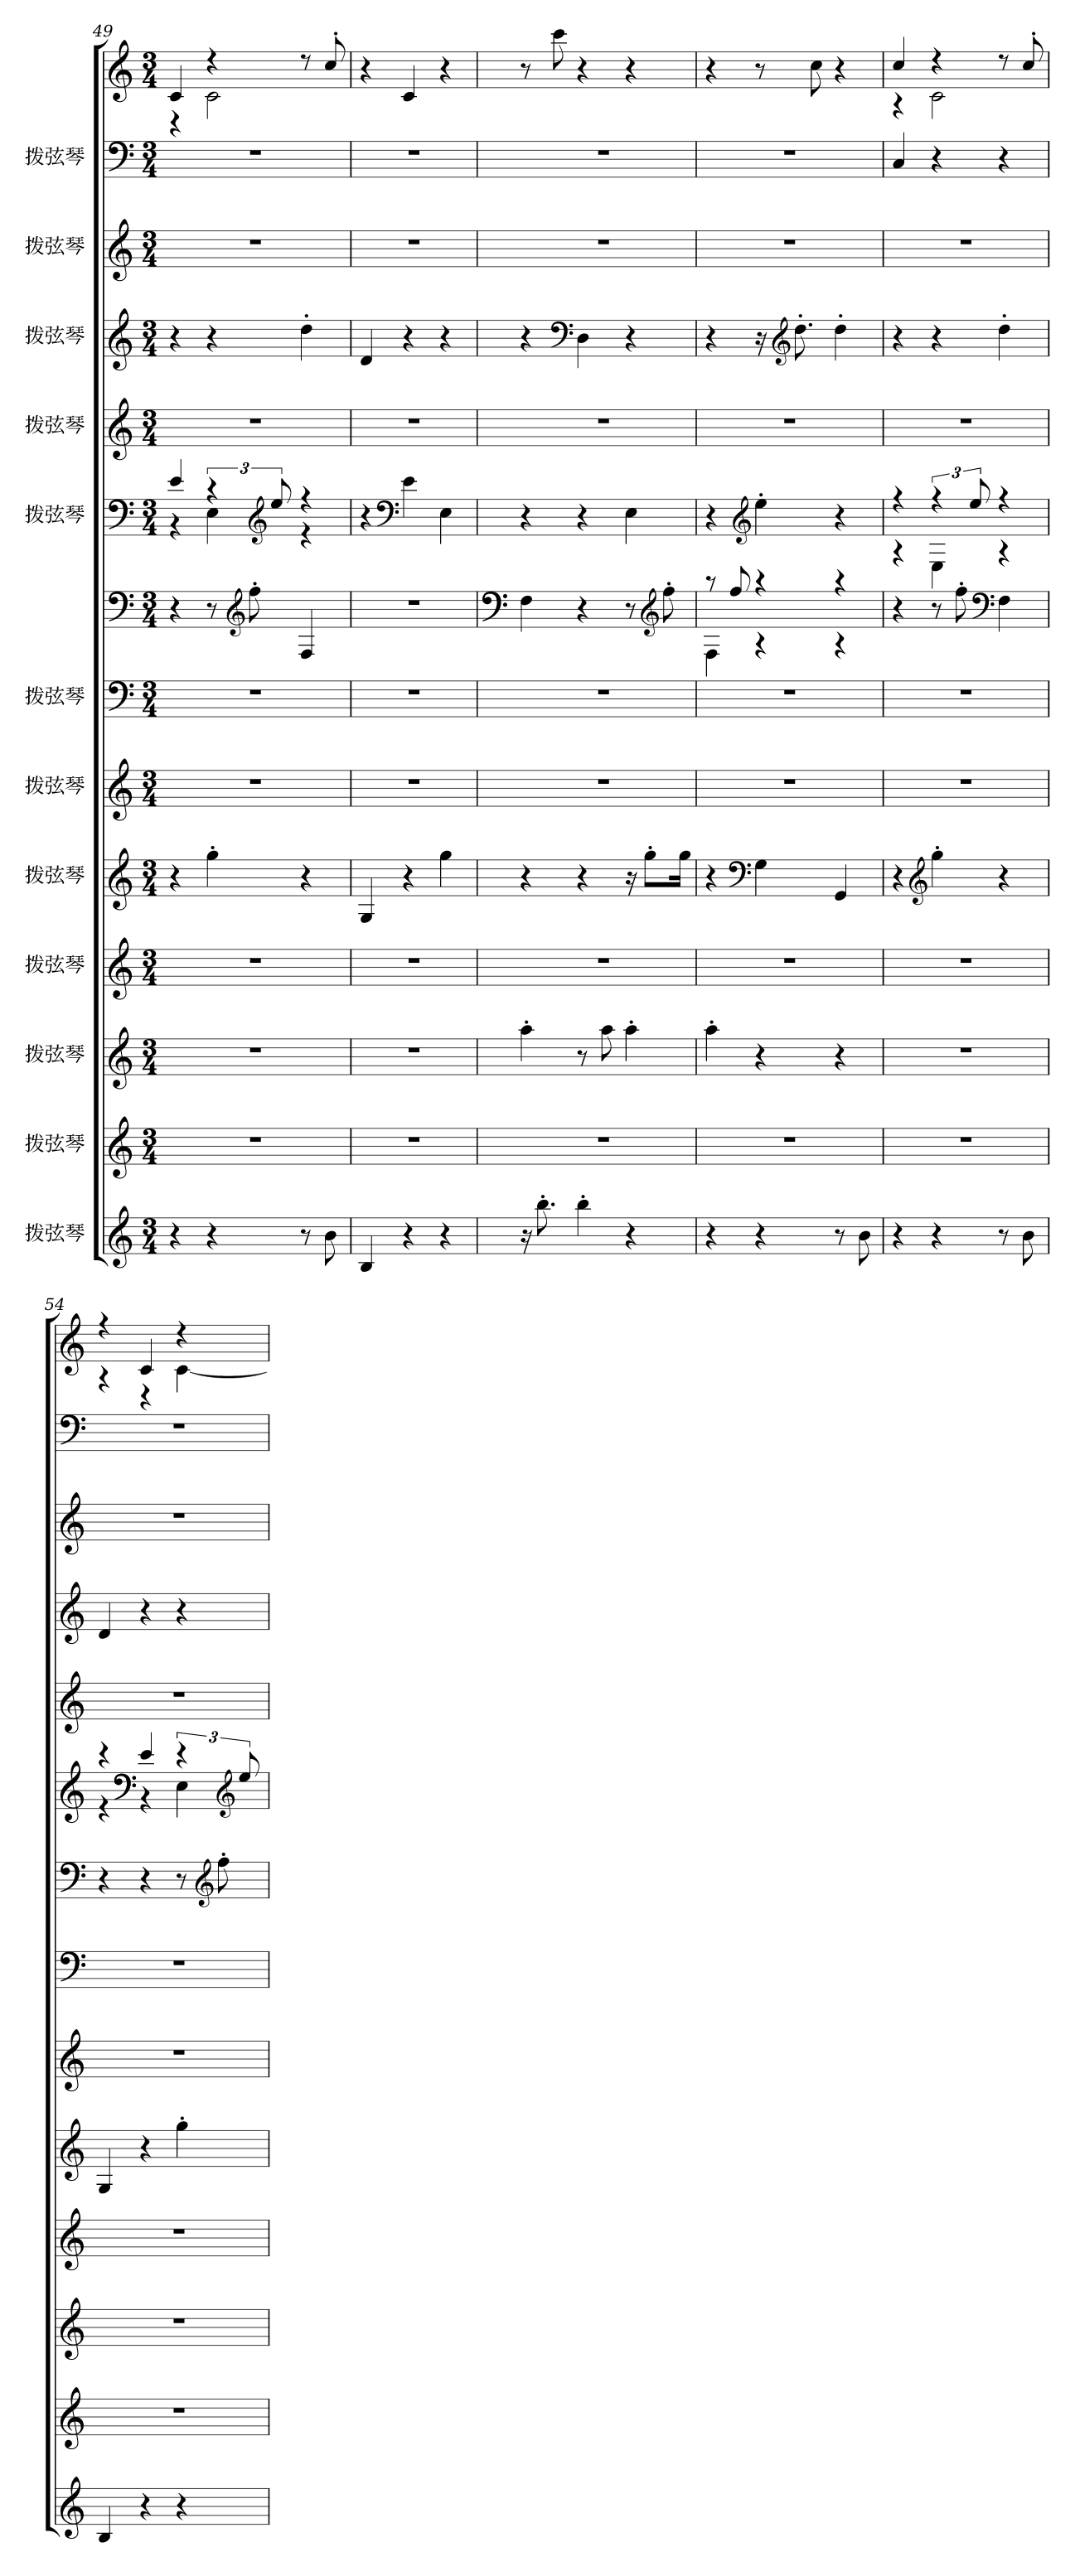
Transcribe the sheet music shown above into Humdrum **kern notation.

**kern	**kern	**kern	**kern	**kern	**kern	**kern	**kern	**kern	**kern	**kern	**kern	**kern	**kern
*part12	*part11	*part10	*part9	*part8	*part7	*part6	*part6	*part5	*part4	*part3	*part2	*part1	*part1
*staff14	*staff13	*staff12	*staff11	*staff10	*staff9	*staff8	*staff7	*staff6	*staff5	*staff4	*staff3	*staff2	*staff1
*I"拨弦琴	*I"拨弦琴	*I"拨弦琴	*I"拨弦琴	*I"拨弦琴	*I"拨弦琴	*I"拨弦琴	*	*I"拨弦琴	*I"拨弦琴	*I"拨弦琴	*I"拨弦琴	*I"拨弦琴	*
!!LO:PB:g=z
*clefG2	*clefG2	*clefG2	*clefG2	*clefG2	*clefG2	*clefF4	*clefF4	*clefF4	*clefG2	*clefG2	*clefG2	*clefF4	*clefG2
*k[]	*k[]	*k[]	*k[]	*k[]	*k[]	*k[]	*k[]	*k[]	*k[]	*k[]	*k[]	*k[]	*k[]
*M3/4	*M3/4	*M3/4	*M3/4	*M3/4	*M3/4	*M3/4	*M3/4	*M3/4	*M3/4	*M3/4	*M3/4	*M3/4	*M3/4
=49	=49	=49	=49	=49	=49	=49	=49	=49	=49	=49	=49	=49	=49
*	*	*	*	*	*	*	*	*^	*	*	*	*	*^
4r	2.r	2.r	2.r	4r	2.r	2.r	4r	4e/	4r	2.r	4r	2.r	2.r	4c/	4r
4r	.	.	.	4gg'\	.	.	8r	6r	4E\	.	4r	.	.	4r	2c\
*	*	*	*	*	*	*	*clefG2	*	*	*	*	*	*	*	*
.	.	.	.	.	.	.	8ff'\	.	.	.	.	.	.	.	.
*	*	*	*	*	*	*	*	*clefG2	*	*	*	*	*	*	*
.	.	.	.	.	.	.	.	12ee/	.	.	.	.	.	.	.
8r	.	.	.	4r	.	.	4F/	4r	4r	.	4dd'\	.	.	8r	.
8b\	.	.	.	.	.	.	.	.	.	.	.	.	.	8cc'/	.
*	*	*	*	*	*	*	*	*v	*v	*	*	*	*	*v	*v
=50	=50	=50	=50	=50	=50	=50	=50	=50	=50	=50	=50	=50	=50
4B/	2.r	2.r	2.r	4G/	2.r	2.r	2.r	4r	2.r	4d/	2.r	2.r	4r
*	*	*	*	*	*	*	*	*clefF4	*	*	*	*	*
4r	.	.	.	4r	.	.	.	4e\	.	4r	.	.	4c/
4r	.	.	.	4gg\	.	.	.	4E\	.	4r	.	.	4r
=51	=51	=51	=51	=51	=51	=51	=51	=51	=51	=51	=51	=51	=51
*	*	*	*	*	*	*	*clefF4	*	*	*	*	*	*
16r	2.r	4aa'\	2.r	4r	2.r	2.r	4F\	4r	2.r	4r	2.r	2.r	8r
8.bb'\	.	.	.	.	.	.	.	.	.	.	.	.	.
.	.	.	.	.	.	.	.	.	.	.	.	.	8ccc\
*	*	*	*	*	*	*	*	*	*	*clefF4	*	*	*
4bb'\	.	8r	.	4r	.	.	4r	4r	.	4D\	.	.	4r
.	.	8aa\	.	.	.	.	.	.	.	.	.	.	.
4r	.	4aa'\	.	16r	.	.	8r	4E\	.	4r	.	.	4r
.	.	.	.	8gg'\L	.	.	.	.	.	.	.	.	.
*	*	*	*	*	*	*	*clefG2	*	*	*	*	*	*
.	.	.	.	.	.	.	8ff'\	.	.	.	.	.	.
.	.	.	.	16gg\Jk	.	.	.	.	.	.	.	.	.
=52	=52	=52	=52	=52	=52	=52	=52	=52	=52	=52	=52	=52	=52
*	*	*	*	*	*	*	*^	*	*	*	*	*	*
4r	2.r	4aa'\	2.r	4r	2.r	2.r	8r	4F\	4r	2.r	4r	2.r	2.r	4r
.	.	.	.	.	.	.	8ff/	.	.	.	.	.	.	.
*	*	*	*	*clefF4	*	*	*	*	*clefG2	*	*	*	*	*
4r	.	4r	.	4G\	.	.	4r	4r	4ee'\	.	16r	.	.	8r
*	*	*	*	*	*	*	*	*	*	*	*clefG2	*	*	*
.	.	.	.	.	.	.	.	.	.	.	8.dd'\	.	.	.
.	.	.	.	.	.	.	.	.	.	.	.	.	.	8cc\
8r	.	4r	.	4GG/	.	.	4r	4r	4r	.	4dd'\	.	.	4r
8b\	.	.	.	.	.	.	.	.	.	.	.	.	.	.
*	*	*	*	*	*	*	*v	*v	*	*	*	*	*	*
!!LO:PB:g=z
=53	=53	=53	=53	=53	=53	=53	=53	=53	=53	=53	=53	=53	=53
*	*	*	*	*	*	*	*	*^	*	*	*	*	*^
4r	2.r	2.r	2.r	4r	2.r	2.r	4r	4r	4r	2.r	4r	2.r	4C/	4cc/	4r
*	*	*	*	*clefG2	*	*	*	*	*	*	*	*	*	*	*
4r	.	.	.	4gg'\	.	.	8r	6r	4E\	.	4r	.	4r	4r	2c\
.	.	.	.	.	.	.	8ff'\	.	.	.	.	.	.	.	.
.	.	.	.	.	.	.	.	12ee/	.	.	.	.	.	.	.
*	*	*	*	*	*	*	*clefF4	*	*	*	*	*	*	*	*
8r	.	.	.	4r	.	.	4F\	4r	4r	.	4dd'\	.	4r	8r	.
8b\	.	.	.	.	.	.	.	.	.	.	.	.	.	8cc'/	.
=54	=54	=54	=54	=54	=54	=54	=54	=54	=54	=54	=54	=54	=54	=54	=54
4B/	2.r	2.r	2.r	4G/	2.r	2.r	4r	4r	4r	2.r	4d/	2.r	2.r	4r	4r
*	*	*	*	*	*	*	*	*clefF4	*	*	*	*	*	*	*
4r	.	.	.	4r	.	.	4r	4e/	4r	.	4r	.	.	4c/	4r
4r	.	.	.	4gg'\	.	.	8r	6r	4E\	.	4r	.	.	4r	[4c\
*	*	*	*	*	*	*	*clefG2	*	*	*	*	*	*	*	*
.	.	.	.	.	.	.	8ff'\	.	.	.	.	.	.	.	.
*	*	*	*	*	*	*	*	*clefG2	*	*	*	*	*	*	*
.	.	.	.	.	.	.	.	12ee/	.	.	.	.	.	.	.
*	*	*	*	*	*	*	*	*v	*v	*	*	*	*	*v	*v
=	=	=	=	=	=	=	=	=	=	=	=	=	=
*-	*-	*-	*-	*-	*-	*-	*-	*-	*-	*-	*-	*-	*-
